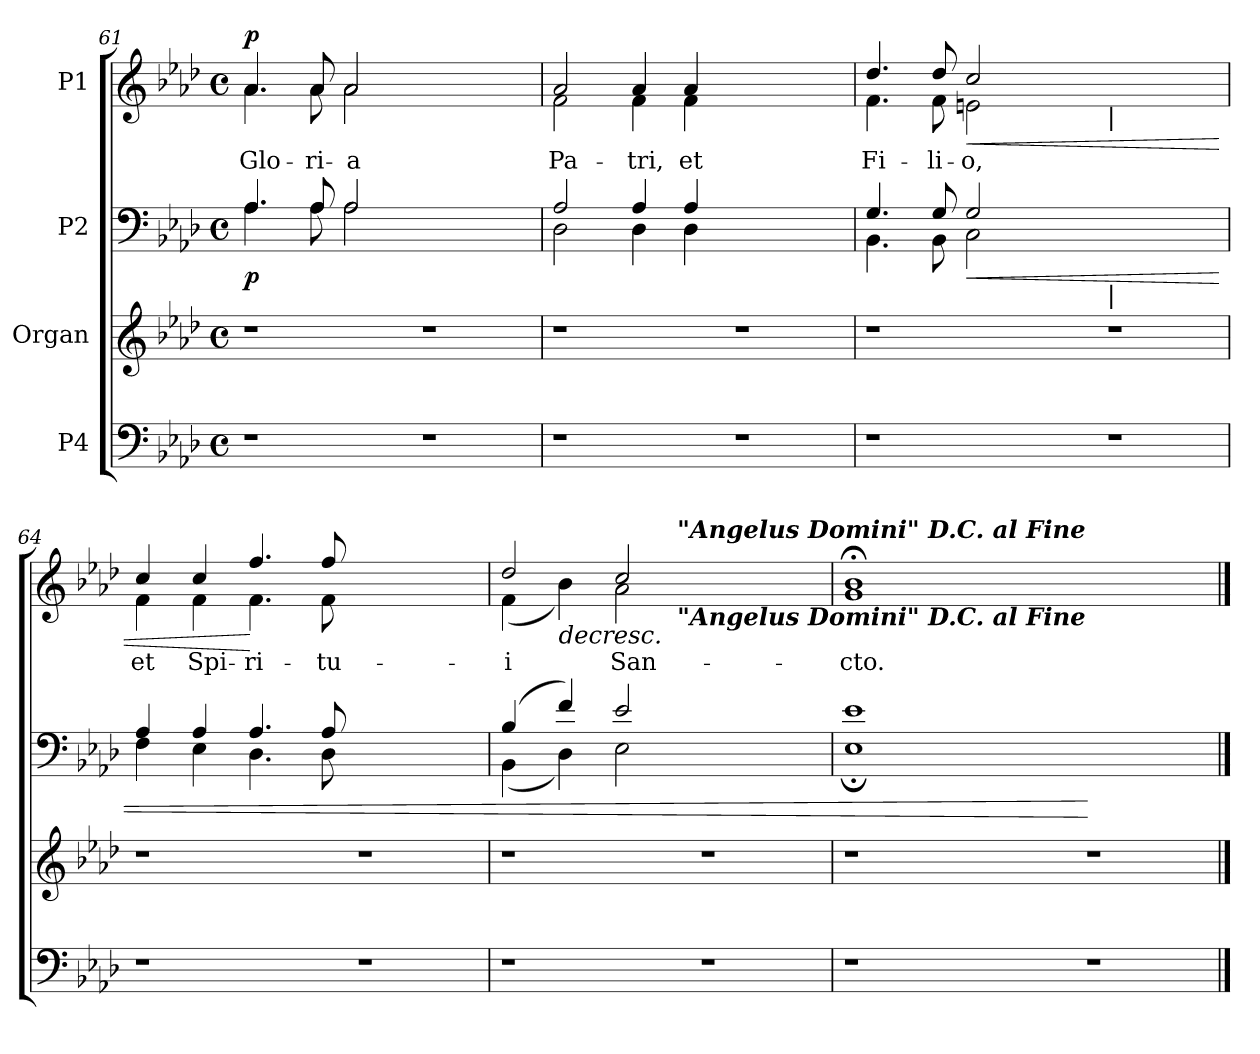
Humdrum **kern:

**kern	**kern	**kern	**dynam	**kern	**text	**dynam
*part4	*part3	*part2	*part2	*part1	*part1	*part1
*staff4	*staff3	*staff2	*staff2	*staff1	*staff1	*staff1
*I"P4	*I"Organ	*I"P2	*	*I"P1	*	*
!!LO:LB:g=z
*clefF4	*clefG2	*clefF4	*	*clefG2	*	*
*k[b-e-a-d-]	*k[b-e-a-d-]	*k[b-e-a-d-]	*	*k[b-e-a-d-]	*	*
*A-:	*A-:	*A-:	*	*A-:	*	*
*M4/4	*M4/4	*M4/4	*	*M4/4	*	*
*met(c)	*met(c)	*met(c)	*	*met(c)	*	*
=61	=61	=61	=61	=61	=61	=61
*	*	*^	*	*	*	*
!	!	!	!	!	!	!LO:LY:b:color=#000000	!
*	*	*	*	*	*^	*	*
1r	1r	4.A-i/	4.A-i\	p	4.a-i/	4.a-i\	Glo-	p
!	!	!	!	!	!	!	!LO:LY:b:color=#000000	!
.	.	8A-i/	8A-i\	.	8a-i/	8a-i\	-ri-	.
!	!	!	!	!	!	!	!LO:LY:b:color=#000000	!
.	.	2A-i/	2A-i\	.	2a-i/	2a-i\	-a	.
1r	1r	1ryy	1ryy	.	1ryy	1ryy	.	.
=62	=62	=62	=62	=62	=62	=62	=62	=62
!	!	!	!	!	!	!	!LO:LY:b:color=#000000	!
1r	1r	2A-i/	2D-i\	.	2a-i/	2fi\	Pa-	.
!	!	!	!	!	!	!	!LO:LY:b:color=#000000	!
.	.	4A-i/	4D-i\	.	4a-i/	4fi\	-tri,	.
!	!	!	!	!	!	!	!LO:LY:b:color=#000000	!
.	.	4A-i/	4D-i\	.	4a-i/	4fi\	et	.
1r	1r	1ryy	1ryy	.	1ryy	1ryy	.	.
*	*	*	*	*	*v	*v	*	*
=63	=63	=63	=63	=63	=63	=63	=63
*	*	*	*	*	*^	*	*
!	!	!	!	!	!	!	!LO:LY:b:color=#000000	!
*	*	*	*^	*	*	*^	*	*
1r	1r	4.Gi/	4.BB-i\	2ryy	.	4.dd-i/	4.fi\	2ryy	Fi-	.
!	!	!	!	!	!	!	!	!	!LO:LY:b:color=#000000	!
.	.	8Gi/	8BB-i\	.	.	8dd-i/	8fi\	.	-li-	.
!	!	!	!	!	!LO:HP:b	!	!	!	!	!
!	!	!	!	!	!	!	!	!	!LO:LY:b:color=#000000	!LO:HP:b
.	.	2Gi/	2Ci\	4ryy	<	2cci/	2eni\	4ryy	-o,	<
.	.	.	.	8ryy	.	.	.	8ryy	.	.
.	.	.	.	16ryy	.	.	.	16ryy	.	.
.	.	.	.	32ryy	.	.	.	32ryy	.	.
.	.	.	.	64ryy	.	.	.	64ryy	.	.
.	.	.	.	128...ryy	.	.	.	128...ryy	.	.
!	!	!	!	!	!	!	!	!LO:TX:b:t=|	!	!
!	!	!	!	!LO:TX:b:t=|	!	!	!	!	!	!
.	.	.	.	1ryy	.	.	.	1ryy	.	.
1r	1r	1ryy	1ryy	.	.	1ryy	1ryy	.	.	.
.	.	.	.	1024ryy	.	.	.	1024ryy	.	.
*	*	*	*v	*v	*	*	*	*	*	*
*	*	*	*	*	*v	*v	*v	*	*
=64	=64	=64	=64	=64	=64	=64	=64
*	*	*	*^	*	*^	*	*
*	*	*	*	*	*	*	*^	*	*
!	!	!	!	!	!	!	!	!	!LO:LY:b:color=#000000	!
*	*	*	*v	*v	*	*	*	*	*	*
*	*	*	*	*	*	*v	*v	*	*
1r	1r	4A-i/	4Fi\	.	4cci/	4fi\	et	.
!	!	!	!	!	!	!	!LO:LY:b:color=#000000	!
.	.	4A-i/	4E-i\	.	4cci/	4fi\	Spi-	.
!	!	!	!	!	!	!	!LO:LY:b:color=#000000	!
.	.	4.A-i/	4.D-i\	.	4.ffi/	4.fi\	-ri-	] [
!	!	!	!	!	!	!	!LO:LY:b:color=#000000	!
.	.	8A-i/	8D-i\	.	8ffi/	8fi\	-tu-	.
1r	1r	1ryy	1ryy	.	1ryy	1ryy	.	.
=65	=65	=65	=65	=65	=65	=65	=65	=65
!	!	!	!	!	!	!	!LO:LY:b:color=#000000	!
1r	1r	(4B-i/	(4BB-i\	.	2dd-i/	(4fi\	-i	.
!	!	!	!	!	!	!	!	!LO:HP:b
.	.	4fi/)	4D-i\)	.	.	4b-i\)	.	>
!	!	!	!	!	!	!	!LO:LY:b:color=#000000	!
.	.	2e-i/	2E-i\	.	2cci/	2a-i\	San-	.
1r	1r	1ryy	1ryy	.	1ryy	1ryy	.	.
=66	=66	=66	=66	=66	=66	=66	=66	=66
!	!	!	!	!	!	!	!LO:LY:b:color=#000000	!
1r	1r	1e-i	1E-;i	.	1gi; 1b-i;	2ryy	-cto.	.
.	.	.	.	.	.	4ryy	.	.
.	.	.	.	.	.	8ryy	.	.
.	.	.	.	.	.	16ryy	.	.
.	.	.	.	.	.	32ryy	.	.
.	.	.	.	.	.	64ryy	.	.
.	.	.	.	.	.	128...ryy	.	.
!	!	!	!	!	!	!LO:TX:a:Bi:rj:t="Angelus Domini" D.C. al Fine	!	!
!	!	!	!	!	!	!LO:TX:b:Bi:rj:t="Angelus Domini" D.C. al Fine	!	!
.	.	.	.	.	.	1ryy	.	.
1r	1r	1ryy	1ryy	[	1ryy	.	.	.
.	.	.	.	.	.	1024ryy	.	.
*	*	*v	*v	*	*	*	*	*
*	*	*	*	*v	*v	*	*
==	==	==	==	==	==	==
*-	*-	*-	*-	*-	*-	*-
